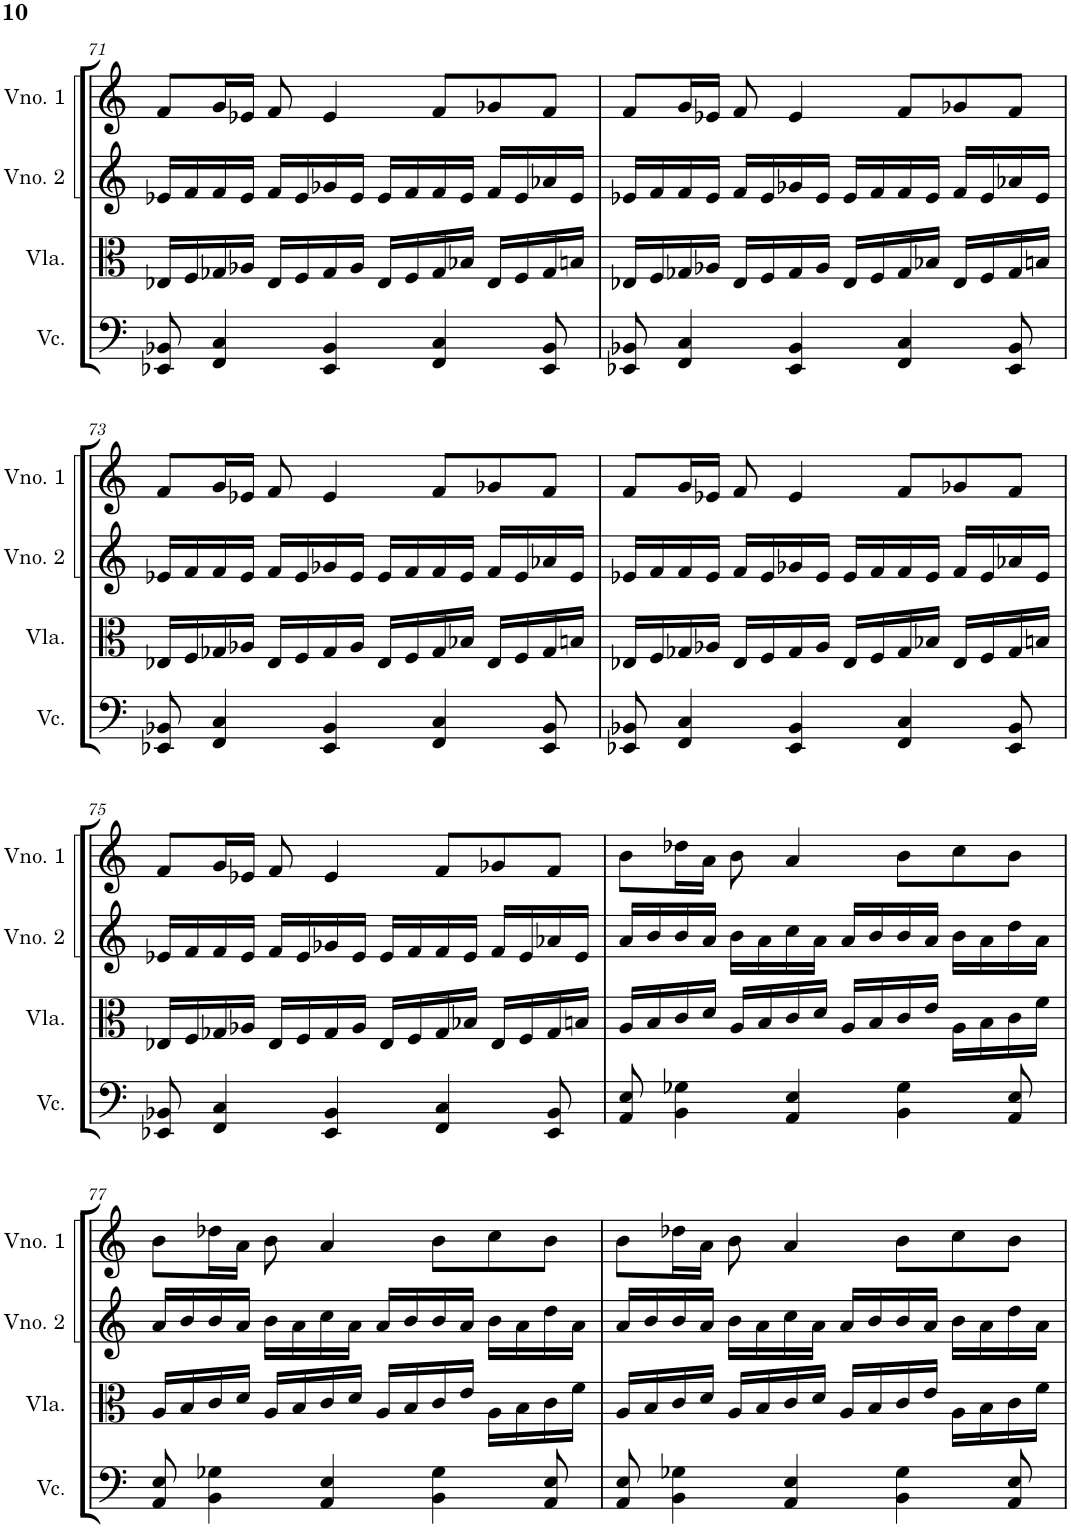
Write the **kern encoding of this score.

**kern	**kern	**kern	**kern
*part4	*part3	*part2	*part1
*staff4	*staff3	*staff2	*staff1
*I"Violoncelo	*I"Viola	*I"Violino 2	*I"Violino 1
*I'Vc.	*I'Vla.	*I'Vno. 2	*I'Vno. 1
!!LO:PB:g=z
*clefF4	*clefC3	*clefG2	*clefG2
*k[]	*k[]	*k[]	*k[]
*M4/4	*M4/4	*M4/4	*M4/4
=71	=71	=71	=71
8EE-X/ 8BB-X/	16E-X/LL	16e-X/LL	8f/L
.	16F/	16f/	.
4FF/ 4C/	16G-X/	16f/	16g/L
.	16A-X/JJ	16e-/JJ	16e-X/JJ
.	16E-/LL	16f/LL	8f/
.	16F/	16e-/	.
4EE-/ 4BB-/	16G-/	16g-X/	4e-/
.	16A-/JJ	16e-/JJ	.
.	16E-/LL	16e-/LL	.
.	16F/	16f/	.
4FF/ 4C/	16G-/	16f/	8f/L
.	16B-X/JJ	16e-/JJ	.
.	16E-/LL	16f/LL	8g-X/
.	16F/	16e-/	.
8EE-/ 8BB-/	16G-/	16a-X/	8f/J
.	16Bn/JJ	16e-/JJ	.
=72	=72	=72	=72
8EE-X/ 8BB-X/	16E-X/LL	16e-X/LL	8f/L
.	16F/	16f/	.
4FF/ 4C/	16G-X/	16f/	16g/L
.	16A-X/JJ	16e-/JJ	16e-X/JJ
.	16E-/LL	16f/LL	8f/
.	16F/	16e-/	.
4EE-/ 4BB-/	16G-/	16g-X/	4e-/
.	16A-/JJ	16e-/JJ	.
.	16E-/LL	16e-/LL	.
.	16F/	16f/	.
4FF/ 4C/	16G-/	16f/	8f/L
.	16B-X/JJ	16e-/JJ	.
.	16E-/LL	16f/LL	8g-X/
.	16F/	16e-/	.
8EE-/ 8BB-/	16G-/	16a-X/	8f/J
.	16Bn/JJ	16e-/JJ	.
!!LO:LB:g=z
=73	=73	=73	=73
8EE-X/ 8BB-X/	16E-X/LL	16e-X/LL	8f/L
.	16F/	16f/	.
4FF/ 4C/	16G-X/	16f/	16g/L
.	16A-X/JJ	16e-/JJ	16e-X/JJ
.	16E-/LL	16f/LL	8f/
.	16F/	16e-/	.
4EE-/ 4BB-/	16G-/	16g-X/	4e-/
.	16A-/JJ	16e-/JJ	.
.	16E-/LL	16e-/LL	.
.	16F/	16f/	.
4FF/ 4C/	16G-/	16f/	8f/L
.	16B-X/JJ	16e-/JJ	.
.	16E-/LL	16f/LL	8g-X/
.	16F/	16e-/	.
8EE-/ 8BB-/	16G-/	16a-X/	8f/J
.	16Bn/JJ	16e-/JJ	.
=74	=74	=74	=74
8EE-X/ 8BB-X/	16E-X/LL	16e-X/LL	8f/L
.	16F/	16f/	.
4FF/ 4C/	16G-X/	16f/	16g/L
.	16A-X/JJ	16e-/JJ	16e-X/JJ
.	16E-/LL	16f/LL	8f/
.	16F/	16e-/	.
4EE-/ 4BB-/	16G-/	16g-X/	4e-/
.	16A-/JJ	16e-/JJ	.
.	16E-/LL	16e-/LL	.
.	16F/	16f/	.
4FF/ 4C/	16G-/	16f/	8f/L
.	16B-X/JJ	16e-/JJ	.
.	16E-/LL	16f/LL	8g-X/
.	16F/	16e-/	.
8EE-/ 8BB-/	16G-/	16a-X/	8f/J
.	16Bn/JJ	16e-/JJ	.
!!LO:LB:g=z
=75	=75	=75	=75
8EE-X/ 8BB-X/	16E-X/LL	16e-X/LL	8f/L
.	16F/	16f/	.
4FF/ 4C/	16G-X/	16f/	16g/L
.	16A-X/JJ	16e-/JJ	16e-X/JJ
.	16E-/LL	16f/LL	8f/
.	16F/	16e-/	.
4EE-/ 4BB-/	16G-/	16g-X/	4e-/
.	16A-/JJ	16e-/JJ	.
.	16E-/LL	16e-/LL	.
.	16F/	16f/	.
4FF/ 4C/	16G-/	16f/	8f/L
.	16B-X/JJ	16e-/JJ	.
.	16E-/LL	16f/LL	8g-X/
.	16F/	16e-/	.
8EE-/ 8BB-/	16G-/	16a-X/	8f/J
.	16Bn/JJ	16e-/JJ	.
=76	=76	=76	=76
8AA/ 8E/	16A/LL	16a/LL	8b\L
.	16B/	16b/	.
4BB\ 4G-X\	16c/	16b/	16dd-X\L
.	16d/JJ	16a/JJ	16a\JJ
.	16A/LL	16b\LL	8b\
.	16B/	16a\	.
4AA/ 4E/	16c/	16cc\	4a/
.	16d/JJ	16a\JJ	.
.	16A/LL	16a/LL	.
.	16B/	16b/	.
4BB\ 4G-\	16c/	16b/	8b\L
.	16e/JJ	16a/JJ	.
.	16A\LL	16b\LL	8cc\
.	16B\	16a\	.
8AA/ 8E/	16c\	16dd\	8b\J
.	16f\JJ	16a\JJ	.
!!LO:LB:g=z
=77	=77	=77	=77
8AA/ 8E/	16A/LL	16a/LL	8b\L
.	16B/	16b/	.
4BB\ 4G-X\	16c/	16b/	16dd-X\L
.	16d/JJ	16a/JJ	16a\JJ
.	16A/LL	16b\LL	8b\
.	16B/	16a\	.
4AA/ 4E/	16c/	16cc\	4a/
.	16d/JJ	16a\JJ	.
.	16A/LL	16a/LL	.
.	16B/	16b/	.
4BB\ 4G-\	16c/	16b/	8b\L
.	16e/JJ	16a/JJ	.
.	16A\LL	16b\LL	8cc\
.	16B\	16a\	.
8AA/ 8E/	16c\	16dd\	8b\J
.	16f\JJ	16a\JJ	.
=78	=78	=78	=78
8AA/ 8E/	16A/LL	16a/LL	8b\L
.	16B/	16b/	.
4BB\ 4G-X\	16c/	16b/	16dd-X\L
.	16d/JJ	16a/JJ	16a\JJ
.	16A/LL	16b\LL	8b\
.	16B/	16a\	.
4AA/ 4E/	16c/	16cc\	4a/
.	16d/JJ	16a\JJ	.
.	16A/LL	16a/LL	.
.	16B/	16b/	.
4BB\ 4G-\	16c/	16b/	8b\L
.	16e/JJ	16a/JJ	.
.	16A\LL	16b\LL	8cc\
.	16B\	16a\	.
8AA/ 8E/	16c\	16dd\	8b\J
.	16f\JJ	16a\JJ	.
=	=	=	=
*-	*-	*-	*-
